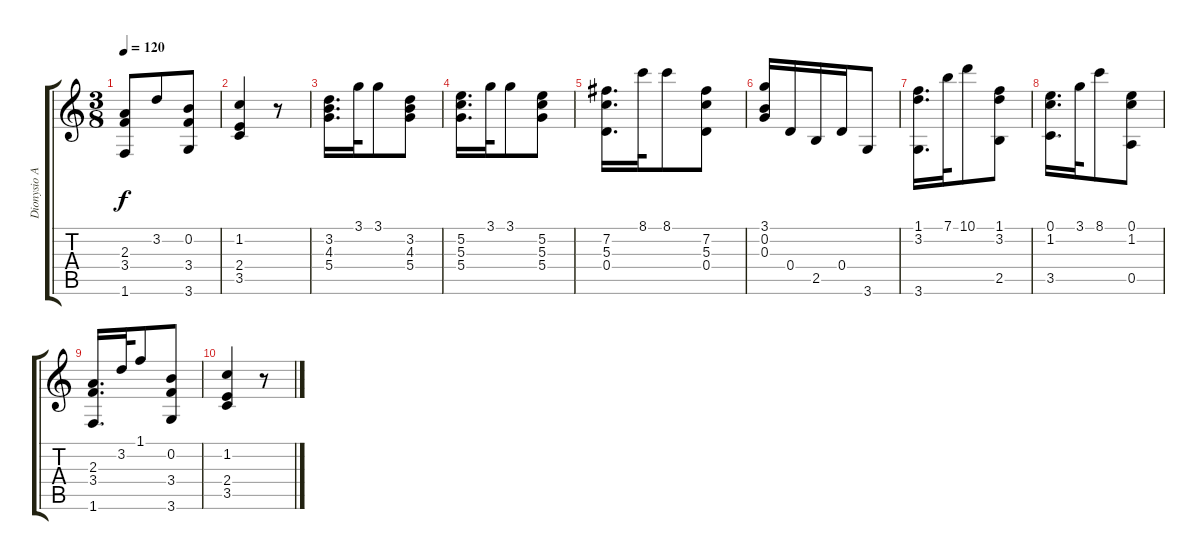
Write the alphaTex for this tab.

\track ("Dionysio Aguado" "Dionysio A") {instrument acousticguitarnylon}
\staff {score tabs}
\tuning (E4 B3 G3 D3 A2 E2) {hide}
\ts (3 8)
\tempo 120
\clef g2
\ks c
(2.3 3.4 1.6).8{dy f} 3.2.8 (0.2 3.4 3.6).8 |
(1.2 2.4 3.5).4 r.8 |
(3.2 4.3 5.4).16{d} 3.1.32 3.1.8 (3.2 4.3 5.4).8 |
(5.2 5.3 5.4).16{d} 3.1.32 3.1.8 (5.2 5.3 5.4).8 |
(7.2 5.3 0.4).16{d} 8.1.32 8.1.8 (7.2 5.3 0.4).8 |
(3.1 0.2 0.3).16 0.4.16 2.5.16 0.4.16 3.6.8 |
(1.1 3.2 3.6).16{d} 7.1.32 10.1.8 (1.1 3.2 2.5).8 |
(0.1 1.2 3.5).16{d} 3.1.32 8.1.8 (0.1 1.2 0.5).8 |
(2.3 3.4 1.6).16{d} 3.2.32 1.1.8 (0.2 3.4 3.6).8 |
(1.2 2.4 3.5).4 r.8
